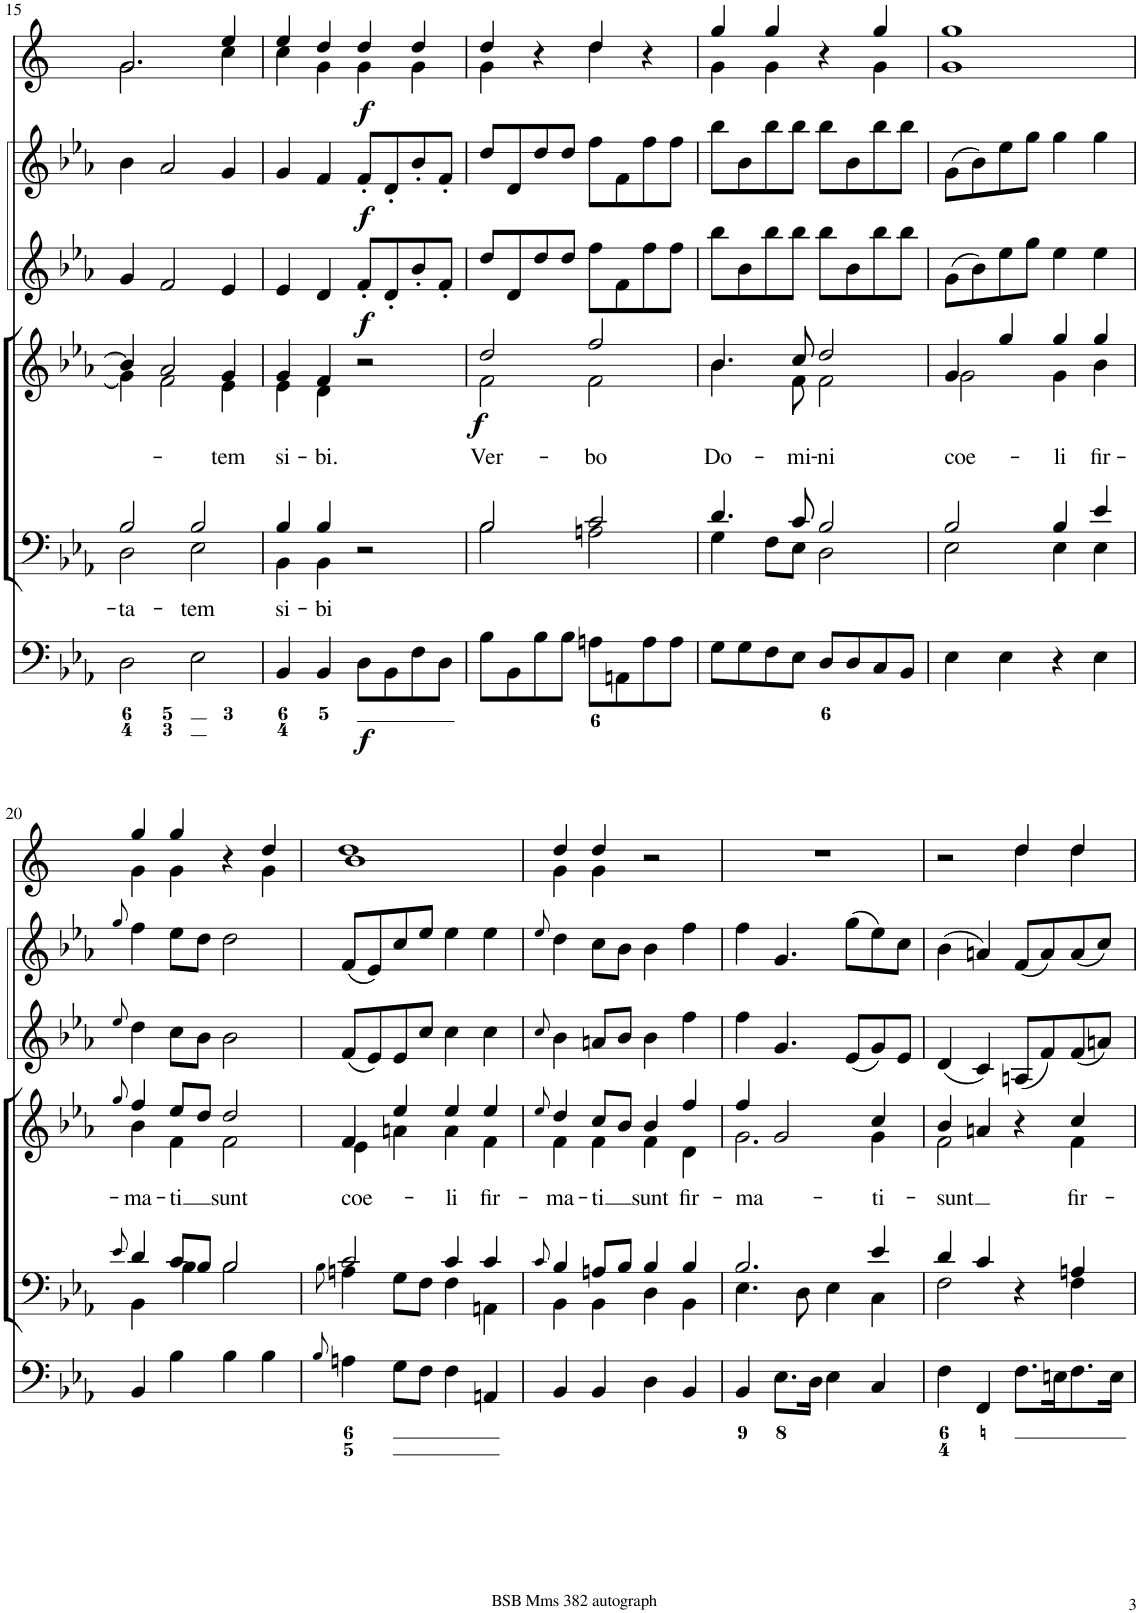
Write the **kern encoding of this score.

**kern	**dynam	**kern	**text	**kern	**text	**dynam	**kern	**dynam	**kern	**dynam	**kern	**dynam
*part6	*part6	*part5	*part5	*part4	*part4	*part4	*part3	*part3	*part2	*part2	*part1	*part1
*staff6	*staff6	*staff5	*staff5	*staff4	*staff4	*staff4	*staff3	*staff3	*staff2	*staff2	*staff1	*staff1
*I"Organ	*	*I"Voice	*	*I"Voice	*	*	*I"Violin	*	*I"Violini	*	*I"Corni in Eb	*
*	*	*	*	*	*	*	*I'Vln	*	*I'Vln	*	*	*
!!LO:PB:g=z
*clefF4	*	*clefF4	*	*clefG2	*	*	*clefG2	*	*clefG2	*	*clefG2	*
*	*	*	*	*	*	*	*	*	*	*	*Trd5c9	*
*k[b-e-a-]	*	*k[b-e-a-]	*	*k[b-e-a-]	*	*	*k[b-e-a-]	*	*k[b-e-a-]	*	*k[]	*
*M2/2	*	*M2/2	*	*M2/2	*	*	*M2/2	*	*M2/2	*	*M2/2	*
*met(c|)	*	*met(c|)	*	*met(c|)	*	*	*met(c|)	*	*met(c|)	*	*met(c|)	*
=15	=15	=15	=15	=15	=15	=15	=15	=15	=15	=15	=15	=15
!	!	!	!LO:LY:b	!	!	!	!	!	!	!	!	!
*	*	*^	*	*^	*	*	*	*	*	*	*^	*
2D\	.	2B-/	2D\	-ta-	4b-/]	4g\]	.	.	4g/	.	4b-\	.	2.g/	2.g\	.
.	.	.	.	.	2a-/	2f\	.	.	2f/	.	2a-/	.	.	.	.
!	!	!	!	!LO:LY:b	!	!	!	!	!	!	!	!	!	!	!
2E-\	.	2B-/	2E-\	-tem	.	.	.	.	.	.	.	.	.	.	.
!	!	!	!	!	!	!	!LO:LY:b	!	!	!	!	!	!	!	!
.	.	.	.	.	4g/	4e-\	-tem	.	4e-/	.	4g/	.	4ee/	4cc\	.
=16	=16	=16	=16	=16	=16	=16	=16	=16	=16	=16	=16	=16	=16	=16	=16
!	!	!	!	!LO:LY:b	!	!	!LO:LY:b	!	!	!	!	!	!	!	!
4BB-/	.	4B-/	4BB-\	si-	4g/	4e-\	si-	.	4e-/	.	4g/	.	4ee/	4cc\	.
!	!	!	!	!LO:LY:b	!	!	!LO:LY:b	!	!	!	!	!	!	!	!
4BB-/	.	4B-/	4BB-\	-bi	4f/	4d\	-bi.	.	4d/	.	4f/	.	4dd/	4g\	.
!	!LO:DY:b	!	!	!	!	!	!	!	!	!LO:DY:b	!	!LO:DY:b	!	!	!LO:DY:b
8D\L	f	2r	2ryy	.	2r	2ryy	.	.	8f'/L	f	8f'/L	f	4dd/	4g\	f
8BB-\	.	.	.	.	.	.	.	.	8d'/	.	8d'/	.	.	.	.
8F\	.	.	.	.	.	.	.	.	8b-'/	.	8b-'/	.	4dd/	4g\	.
8D\J	.	.	.	.	.	.	.	.	8f'/J	.	8f'/J	.	.	.	.
=17	=17	=17	=17	=17	=17	=17	=17	=17	=17	=17	=17	=17	=17	=17	=17
!	!	!	!	!	!	!	!LO:LY:b	!LO:DY:b	!	!	!	!	!	!	!
8B-\L	.	2B-/	2B-\	.	2dd/	2f\	Ver-	f	8dd/L	.	8dd/L	.	4dd/	4g\	.
8BB-\	.	.	.	.	.	.	.	.	8d/	.	8d/	.	.	.	.
8B-\	.	.	.	.	.	.	.	.	8dd/	.	8dd/	.	4r	4ryy	.
8B-\J	.	.	.	.	.	.	.	.	8dd/J	.	8dd/J	.	.	.	.
!	!	!	!	!	!	!	!LO:LY:b	!	!	!	!	!	!	!	!
8An\L	.	2c/	2An\	.	2ff/	2f\	-bo	.	8ff\L	.	8ff\L	.	4dd/	4dd\	.
8AAn\	.	.	.	.	.	.	.	.	8f\	.	8f\	.	.	.	.
8A\	.	.	.	.	.	.	.	.	8ff\	.	8ff\	.	4r	4ryy	.
8A\J	.	.	.	.	.	.	.	.	8ff\J	.	8ff\J	.	.	.	.
=18	=18	=18	=18	=18	=18	=18	=18	=18	=18	=18	=18	=18	=18	=18	=18
!	!	!	!	!	!	!	!LO:LY:b	!	!	!	!	!	!	!	!
8G\L	.	4.d/	4G\	.	4.b-/	4.b-\	Do-	.	8bb-\L	.	8bb-\L	.	4gg/	4g\	.
8G\	.	.	.	.	.	.	.	.	8b-\	.	8b-\	.	.	.	.
8F\	.	.	8F\L	.	.	.	.	.	8bb-\	.	8bb-\	.	4gg/	4g\	.
!	!	!	!	!	!	!	!LO:LY:b	!	!	!	!	!	!	!	!
8E-\J	.	8c/	8E-\J	.	8cc/	8f\	-mi-	.	8bb-\J	.	8bb-\J	.	.	.	.
!	!	!	!	!	!	!	!LO:LY:b	!	!	!	!	!	!	!	!
8D/L	.	2B-/	2D\	.	2dd/	2f\	-ni	.	8bb-\L	.	8bb-\L	.	4r	4ryy	.
8D/	.	.	.	.	.	.	.	.	8b-\	.	8b-\	.	.	.	.
8C/	.	.	.	.	.	.	.	.	8bb-\	.	8bb-\	.	4gg/	4g\	.
8BB-/J	.	.	.	.	.	.	.	.	8bb-\J	.	8bb-\J	.	.	.	.
=19	=19	=19	=19	=19	=19	=19	=19	=19	=19	=19	=19	=19	=19	=19	=19
!	!	!	!	!	!	!	!LO:LY:b	!	!	!	!	!	!	!	!
4E-\	.	2B-/	2E-\	.	4g/	2g\	coe-	.	(8g\L	.	(8g\L	.	1gg	1g	.
.	.	.	.	.	.	.	.	.	8b-\)	.	8b-\)	.	.	.	.
4E-\	.	.	.	.	4gg/	.	.	.	8ee-\	.	8ee-\	.	.	.	.
.	.	.	.	.	.	.	.	.	8gg\J	.	8gg\J	.	.	.	.
!	!	!	!	!	!	!	!LO:LY:b	!	!	!	!	!	!	!	!
4r	.	4B-/	4E-\	.	4gg/	4g\	-li	.	4ee-\	.	4gg\	.	.	.	.
!	!	!	!	!	!	!	!LO:LY:b	!	!	!	!	!	!	!	!
4E-\	.	4e-/	4E-\	.	4gg/	4b-\	fir-	.	4ee-\	.	4gg\	.	.	.	.
!!LO:LB:g=z	!!
=20	=20	=20	=20	=20	=20	=20	=20	=20	=20	=20	=20	=20	=20	=20	=20
.	.	8qe-/	.	.	8qgg/	.	.	.	8qee-/	.	8qgg/	.	.	.	.
!	!	!	!	!	!	!	!LO:LY:b	!	!	!	!	!	!	!	!
4BB-/	.	4d/	4BB-\	.	4ff/	4b-\	-ma-	.	4dd\	.	4ff\	.	4gg/	4g\	.
!	!	!	!	!	!	!	!LO:LY:b	!	!	!	!	!	!	!	!
4B-\	.	8c/L	4B-\	.	8ee-/L	4f\	-ti	.	8cc\L	.	8ee-\L	.	4gg/	4g\	.
.	.	8B-/J	.	.	8dd/J	.	.	.	8b-\J	.	8dd\J	.	.	.	.
!	!	!	!	!	!	!	!LO:LY:b	!	!	!	!	!	!	!	!
4B-\	.	2B-/	2B-\	.	2dd/	2f\	sunt	.	2b-\	.	2dd\	.	4r	4ryy	.
4B-\	.	.	.	.	.	.	.	.	.	.	.	.	4dd/	4g\	.
=21	=21	=21	=21	=21	=21	=21	=21	=21	=21	=21	=21	=21	=21	=21	=21
8qB-/	.	.	8qB-\	.	.	.	.	.	.	.	.	.	.	.	.
!	!	!	!	!	!	!	!LO:LY:b	!	!	!	!	!	!	!	!
4An\	.	2c/	4An\	.	4f/	4e-\	coe-	.	(8f/L	.	(8f/L	.	1dd	1dd	.
.	.	.	.	.	.	.	.	.	8e-/)	.	8e-/)	.	.	.	.
8G\L	.	.	8G\L	.	4ee-/	4an\	.	.	8e-/	.	8cc/	.	.	.	.
8F\J	.	.	8F\J	.	.	.	.	.	8cc/J	.	8ee-/J	.	.	.	.
!	!	!	!	!	!	!	!LO:LY:b	!	!	!	!	!	!	!	!
4F\	.	4c/	4F\	.	4ee-/	4a\	-li	.	4cc\	.	4ee-\	.	.	.	.
!	!	!	!	!	!	!	!LO:LY:b	!	!	!	!	!	!	!	!
4AAn/	.	4c/	4AAn\	.	4ee-/	4f\	fir-	.	4cc\	.	4ee-\	.	.	.	.
=22	=22	=22	=22	=22	=22	=22	=22	=22	=22	=22	=22	=22	=22	=22	=22
.	.	8qc/	.	.	8qee-/	.	.	.	8qcc/	.	8qee-/	.	.	.	.
!	!	!	!	!	!	!	!LO:LY:b	!	!	!	!	!	!	!	!
4BB-/	.	4B-/	4BB-\	.	4dd/	4f\	-ma-	.	4b-\	.	4dd\	.	4dd/	4g\	.
!	!	!	!	!	!	!	!LO:LY:b	!	!	!	!	!	!	!	!
4BB-/	.	8An/L	4BB-\	.	8cc/L	4f\	-ti	.	8an/L	.	8cc\L	.	4dd/	4g\	.
.	.	8B-/J	.	.	8b-/J	.	.	.	8b-/J	.	8b-\J	.	.	.	.
!	!	!	!	!	!	!	!LO:LY:b	!	!	!	!	!	!	!	!
4D\	.	4B-/	4D\	.	4b-/	4f\	sunt	.	4b-\	.	4b-\	.	2r	2ryy	.
!	!	!	!	!	!	!	!LO:LY:b	!	!	!	!	!	!	!	!
4BB-/	.	4B-/	4BB-\	.	4ff/	4d\	fir-	.	4ff\	.	4ff\	.	.	.	.
*	*	*	*	*	*	*	*	*	*	*	*	*	*v	*v	*
=23	=23	=23	=23	=23	=23	=23	=23	=23	=23	=23	=23	=23	=23	=23
!	!	!	!	!	!	!	!LO:LY:b	!	!	!	!	!	!	!
4BB-/	.	2.B-/	4.E-\	.	4ff/	2.g\	-ma-	.	4ff\	.	4ff\	.	1r	.
8.E-\L	.	.	.	.	2g/	.	.	.	4.g/	.	4.g/	.	.	.
.	.	.	8D\	.	.	.	.	.	.	.	.	.	.	.
16D\Jk	.	.	.	.	.	.	.	.	.	.	.	.	.	.
4E-\	.	.	4E-\	.	.	.	.	.	.	.	.	.	.	.
.	.	.	.	.	.	.	.	.	(8e-/L	.	(8gg\L	.	.	.
!	!	!	!	!	!	!	!LO:LY:b	!	!	!	!	!	!	!
4C/	.	4e-/	4C\	.	4cc/	4g\	-ti-	.	8g/)	.	8ee-\)	.	.	.
.	.	.	.	.	.	.	.	.	8e-/J	.	8cc\J	.	.	.
=24	=24	=24	=24	=24	=24	=24	=24	=24	=24	=24	=24	=24	=24	=24
!	!	!	!	!	!	!	!LO:LY:b	!	!	!	!	!	!	!
*	*	*	*	*	*	*	*	*	*	*	*	*	*^	*
4F\	.	4d/	2F\	.	4b-/	2f\	-sunt	.	(4d/	.	(4b-\	.	2r	2ryy	.
4FF/	.	4c/	.	.	4an/	.	.	.	4c/)	.	4an/)	.	.	.	.
8.F\L	.	4r	4ryy	.	4r	4ryy	.	.	(8An/L	.	(8f/L	.	4dd/	4dd\	.
.	.	.	.	.	.	.	.	.	8f/)	.	8a/)	.	.	.	.
16En\K	.	.	.	.	.	.	.	.	.	.	.	.	.	.	.
!	!	!	!	!	!	!	!LO:LY:b	!	!	!	!	!	!	!	!
8.F\	.	4An/	4F\	.	4cc/	4f\	fir-	.	(8f/	.	(8a/	.	4dd/	4dd\	.
.	.	.	.	.	.	.	.	.	8an/J)	.	8cc/J)	.	.	.	.
16E\Jk	.	.	.	.	.	.	.	.	.	.	.	.	.	.	.
*	*	*v	*v	*	*	*	*	*	*	*	*	*	*v	*v	*
*	*	*	*	*v	*v	*	*	*	*	*	*	*	*
=	=	=	=	=	=	=	=	=	=	=	=	=
*-	*-	*-	*-	*-	*-	*-	*-	*-	*-	*-	*-	*-
